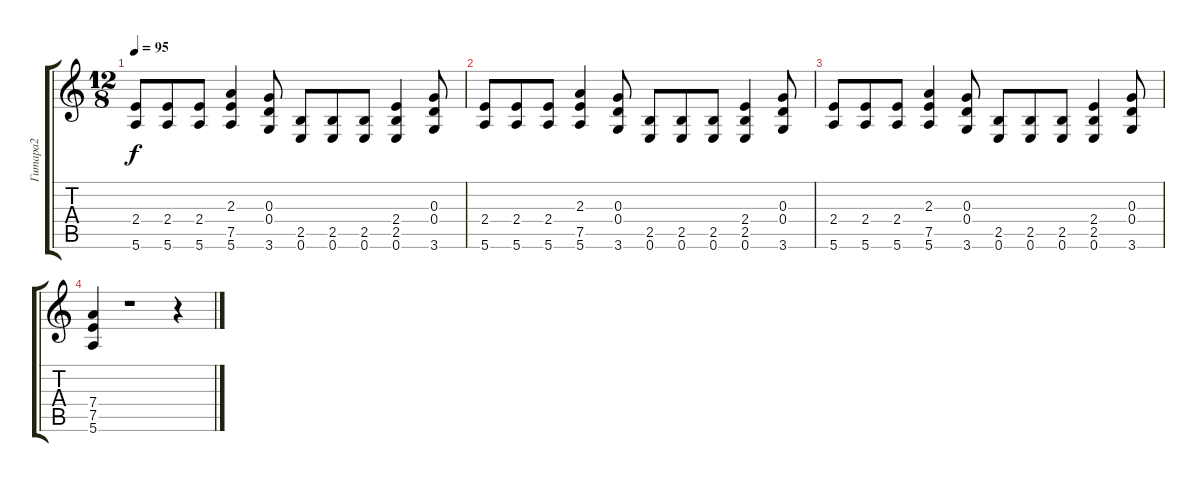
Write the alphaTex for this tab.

\track ("Гитара2" "Гитара2") {instrument overdrivenguitar}
\staff {score tabs}
\tuning (E4 B3 G3 D3 A2 E2) {hide}
\ts (12 8)
\tempo 95
\clef g2
\ks c
(2.4 5.6).8{dy f} (2.4 5.6).8 (2.4 5.6).8 (2.3 7.5 5.6).4 (0.3 0.4 3.6).8 (2.5 0.6).8 (2.5 0.6).8 (2.5 0.6).8 (2.4 2.5 0.6).4 (0.3 0.4 3.6).8 |
(2.4 5.6).8 (2.4 5.6).8 (2.4 5.6).8 (2.3 7.5 5.6).4 (0.3 0.4 3.6).8 (2.5 0.6).8 (2.5 0.6).8 (2.5 0.6).8 (2.4 2.5 0.6).4 (0.3 0.4 3.6).8 |
(2.4 5.6).8 (2.4 5.6).8 (2.4 5.6).8 (2.3 7.5 5.6).4 (0.3 0.4 3.6).8 (2.5 0.6).8 (2.5 0.6).8 (2.5 0.6).8 (2.4 2.5 0.6).4 (0.3 0.4 3.6).8 |
(7.4 7.5 5.6).4 r.1 r.4
